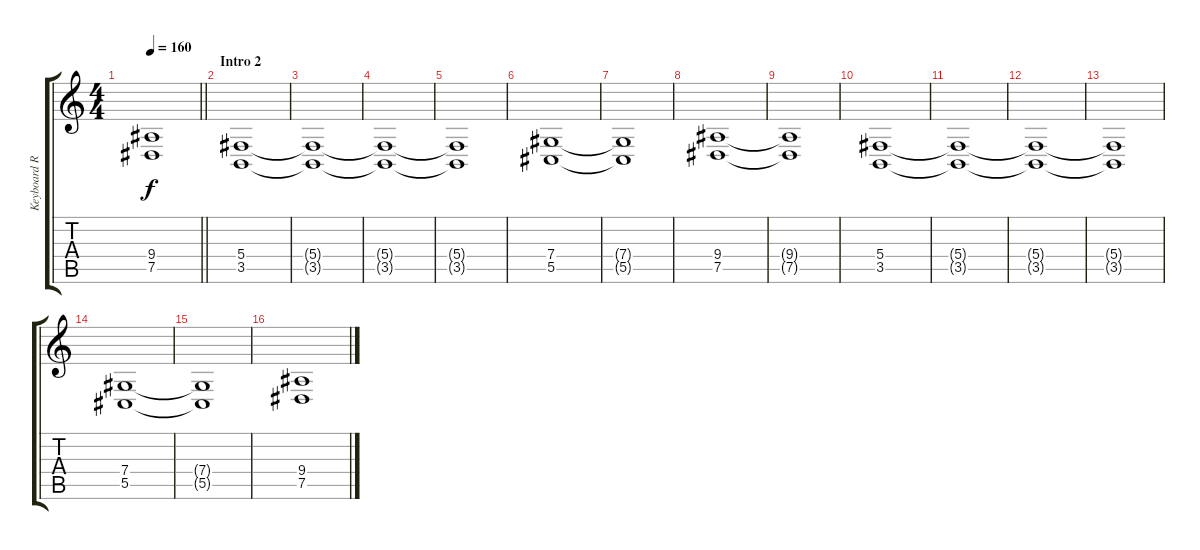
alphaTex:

\track ("Keyboard Rhythm" "Keyboard R") {instrument brightacousticpiano bank 1}
\staff {score tabs}
\tuning (Eb4 Bb3 Gb3 Db3 Ab2 Eb2) {hide}
\ts (4 4)
\tempo 160
\clef g2
\barLineRight lightlight
\ks c
(9.4{t} 7.5{t}).1{dy f} |
\section ("" "Intro 2")
(5.4 3.5).1 |
(5.4{t} 3.5{t}).1 |
(5.4{t} 3.5{t}).1 |
(5.4{t} 3.5{t}).1 |
(7.4 5.5).1 |
(7.4{t} 5.5{t}).1 |
(9.4 7.5).1 |
(9.4{t} 7.5{t}).1 |
(5.4 3.5).1 |
(5.4{t} 3.5{t}).1 |
(5.4{t} 3.5{t}).1 |
(5.4{t} 3.5{t}).1 |
(7.4 5.5).1 |
(7.4{t} 5.5{t}).1 |
(9.4 7.5).1
